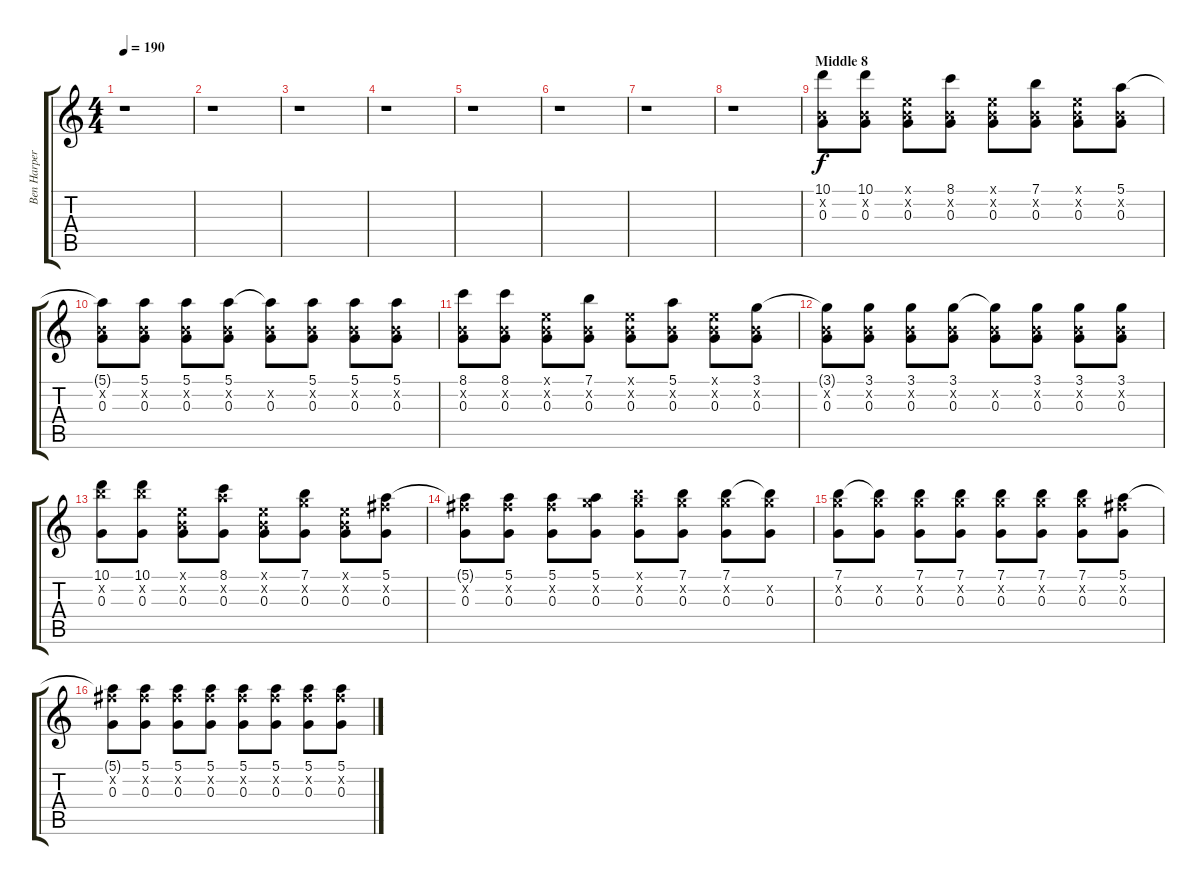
\track ("Ben Harper (Lead Acoustic)" "Ben Harper") {instrument acousticguitarsteel}
\staff {score tabs}
\tuning (E4 B3 G3 D3 A2 E2) {hide}
\ts (4 4)
\tempo 190
\clef g2
\ks c
r.1{dy f} |
r.1 |
r.1 |
r.1 |
r.1 |
r.1 |
r.1 |
r.1 |
\section ("" "Middle 8")
(10.1 0.2{x} 0.3).8 (10.1 0.2{x} 0.3).8 (0.1{x} 0.2{x} 0.3).8 (8.1 0.2{x} 0.3).8 (0.1{x} 0.2{x} 0.3).8 (7.1 0.2{x} 0.3).8 (0.1{x} 0.2{x} 0.3).8 (5.1 0.2{x} 0.3).8 |
(5.1{t} 0.2{x} 0.3).8 (5.1 0.2{x} 0.3).8 (5.1 0.2{x} 0.3).8 (5.1 0.2{x} 0.3).8 (5.1{t} 0.2{x} 0.3).8 (5.1 0.2{x} 0.3).8 (5.1 0.2{x} 0.3).8 (5.1 0.2{x} 0.3).8 |
(8.1 0.2{x} 0.3).8 (8.1 0.2{x} 0.3).8 (0.1{x} 0.2{x} 0.3).8 (7.1 0.2{x} 0.3).8 (0.1{x} 0.2{x} 0.3).8 (5.1 0.2{x} 0.3).8 (0.1{x} 0.2{x} 0.3).8 (3.1 0.2{x} 0.3).8 |
(3.1{t} 0.2{x} 0.3).8 (3.1 0.2{x} 0.3).8 (3.1 0.2{x} 0.3).8 (3.1 0.2{x} 0.3).8 (3.1{t} 0.2{x} 0.3).8 (3.1 0.2{x} 0.3).8 (3.1 0.2{x} 0.3).8 (3.1 0.2{x} 0.3).8 |
(10.1 12.2{x} 0.3).8 (10.1 12.2{x} 0.3).8 (0.1{x} 0.2{x} 0.3).8 (8.1 10.2{x} 0.3).8 (0.1{x} 0.2{x} 0.3).8 (7.1 8.2{x} 0.3).8 (0.1{x} 0.2{x} 0.3).8 (5.1 7.2{x} 0.3).8 |
(5.1{t} 7.2{x} 0.3).8 (5.1 7.2{x} 0.3).8 (5.1 7.2{x} 0.3).8 (5.1 8.2{x} 0.3).8 (7.1{x} 8.2{x} 0.3).8 (7.1 8.2{x} 0.3).8 (7.1 8.2{x} 0.3).8 (7.1{t} 8.2{x} 0.3).8 |
(7.1 8.2{x} 0.3).8 (7.1{t} 8.2{x} 0.3).8 (7.1 8.2{x} 0.3).8 (7.1 8.2{x} 0.3).8 (7.1 8.2{x} 0.3).8 (7.1 8.2{x} 0.3).8 (7.1 8.2{x} 0.3).8 (5.1 7.2{x} 0.3).8 |
(5.1{t} 7.2{x} 0.3).8 (5.1 7.2{x} 0.3).8 (5.1 7.2{x} 0.3).8 (5.1 7.2{x} 0.3).8 (5.1 7.2{x} 0.3).8 (5.1 7.2{x} 0.3).8 (5.1 7.2{x} 0.3).8 (5.1 7.2{x} 0.3).8
